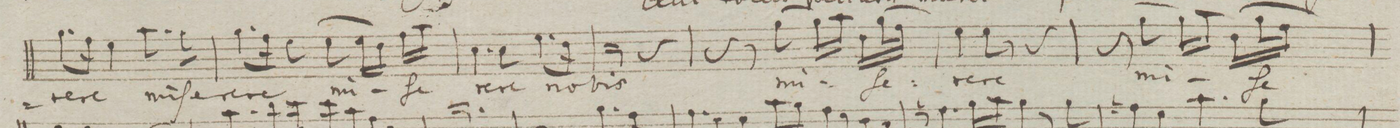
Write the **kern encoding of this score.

**kern	**text	**dynam
*I"Basso Solo	*	*
*clefF4	*	*
*k[b-e-a-]	*	*
*M3/4	*	*
8.B-\L	-re-	.
16A-\Jk	.	.
4G\	-re	.
8.c\	mi-	.
16B-\	-se-	.
=12	=12	=12
8.B-\L	-re-	.
16A-\Jk	.	.
8G\	-re	.
(8G\	mi-	.
16G\LL	.	.
16F\JJ)	.	.
16A-\LL	-se-	.
16c\JJ	.	.
=13	=13	=13
4.E-\	-re-	.
8E-\	re	.
8.G\L	no-	.
16F\Jk	.	.
=14	=14	=14
2E-\	-bis	.
4r	.	.
=15	=15	=15
4r	.	.
8r	.	.
(8B-\	mi-	.
16B-\LL)	.	.
16c\JJ	.	.
16F\LL	-se-	.
(32B-\L	.	.
32A-\JJJ)	.	.
=16	=16	=16
4G\	-re-	.
8G\	-re	.
8r	.	.
4r	.	.
=17	=17	=17
4r	.	.
8r	.	.
(8B-\	mi-	.
16B-\LL)	.	.
16c\JJ	.	.
(16F\LL	-se-	.
32B-\L	.	.
32A-\JJJ)	.	.
=18	=18	=18
*-	*-	*-
